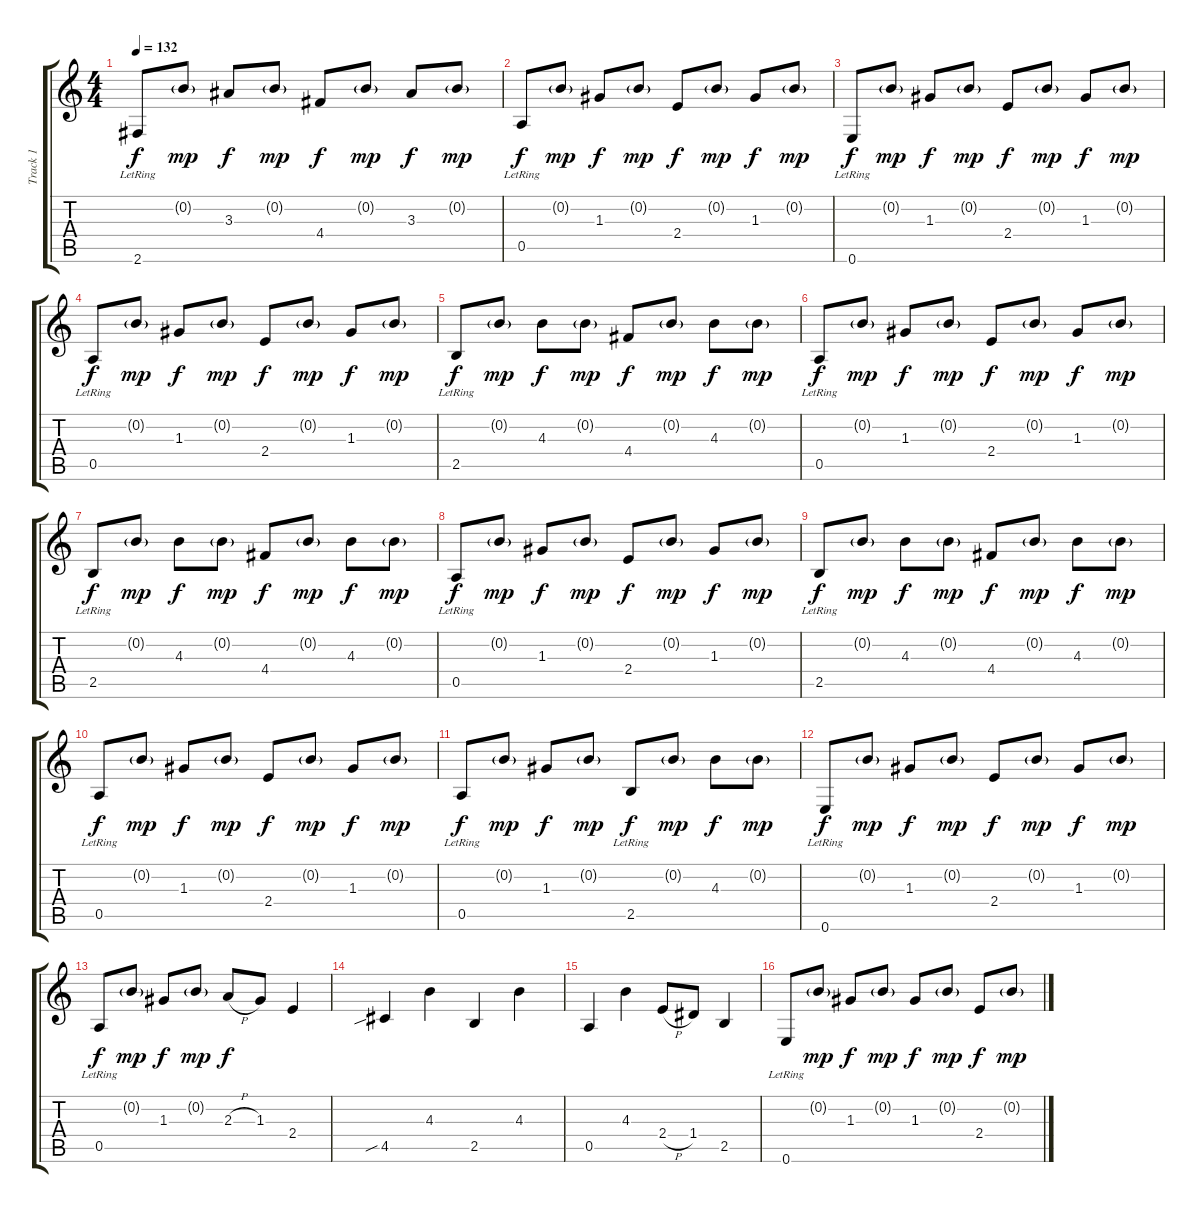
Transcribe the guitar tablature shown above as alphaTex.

\track ("Track 1" "Track 1") {instrument acousticguitarsteel}
\staff {score tabs}
\tuning (E4 B3 G3 D3 A2 E2) {hide}
\ts (4 4)
\tempo 132
\clef g2
\ks c
2.6{lr}.8{dy f} 0.2{g}.8{dy mp} 3.3.8{dy f} 0.2{g}.8{dy mp} 4.4.8{dy f} 0.2{g}.8{dy mp} 3.3.8{dy f} 0.2{g}.8{dy mp} |
0.5{lr}.8{dy f} 0.2{g}.8{dy mp} 1.3.8{dy f} 0.2{g}.8{dy mp} 2.4.8{dy f} 0.2{g}.8{dy mp} 1.3.8{dy f} 0.2{g}.8{dy mp} |
0.6{lr}.8{dy f} 0.2{g}.8{dy mp} 1.3.8{dy f} 0.2{g}.8{dy mp} 2.4.8{dy f} 0.2{g}.8{dy mp} 1.3.8{dy f} 0.2{g}.8{dy mp} |
0.5{lr}.8{dy f} 0.2{g}.8{dy mp} 1.3.8{dy f} 0.2{g}.8{dy mp} 2.4.8{dy f} 0.2{g}.8{dy mp} 1.3.8{dy f} 0.2{g}.8{dy mp} |
2.5{lr}.8{dy f} 0.2{g}.8{dy mp} 4.3.8{dy f} 0.2{g}.8{dy mp} 4.4.8{dy f} 0.2{g}.8{dy mp} 4.3.8{dy f} 0.2{g}.8{dy mp} |
0.5{lr}.8{dy f} 0.2{g}.8{dy mp} 1.3.8{dy f} 0.2{g}.8{dy mp} 2.4.8{dy f} 0.2{g}.8{dy mp} 1.3.8{dy f} 0.2{g}.8{dy mp} |
2.5{lr}.8{dy f} 0.2{g}.8{dy mp} 4.3.8{dy f} 0.2{g}.8{dy mp} 4.4.8{dy f} 0.2{g}.8{dy mp} 4.3.8{dy f} 0.2{g}.8{dy mp} |
0.5{lr}.8{dy f} 0.2{g}.8{dy mp} 1.3.8{dy f} 0.2{g}.8{dy mp} 2.4.8{dy f} 0.2{g}.8{dy mp} 1.3.8{dy f} 0.2{g}.8{dy mp} |
2.5{lr}.8{dy f} 0.2{g}.8{dy mp} 4.3.8{dy f} 0.2{g}.8{dy mp} 4.4.8{dy f} 0.2{g}.8{dy mp} 4.3.8{dy f} 0.2{g}.8{dy mp} |
0.5{lr}.8{dy f} 0.2{g}.8{dy mp} 1.3.8{dy f} 0.2{g}.8{dy mp} 2.4.8{dy f} 0.2{g}.8{dy mp} 1.3.8{dy f} 0.2{g}.8{dy mp} |
0.5{lr}.8{dy f} 0.2{g}.8{dy mp} 1.3.8{dy f} 0.2{g}.8{dy mp} 2.5{lr}.8{dy f} 0.2{g}.8{dy mp} 4.3.8{dy f} 0.2{g}.8{dy mp} |
0.6{lr}.8{dy f} 0.2{g}.8{dy mp} 1.3.8{dy f} 0.2{g}.8{dy mp} 2.4.8{dy f} 0.2{g}.8{dy mp} 1.3.8{dy f} 0.2{g}.8{dy mp} |
0.5{lr}.8{dy f} 0.2{g}.8{dy mp} 1.3.8{dy f} 0.2{g}.8{dy mp} 2.3{h}.8{dy f} 1.3.8 2.4.4 |
4.5{sib}.4 4.3.4 2.5.4 4.3.4 |
0.5.4 4.3.4 2.4{h}.8 1.4.8 2.5.4 |
0.6{lr}.8 0.2{g}.8{dy mp} 1.3.8{dy f} 0.2{g}.8{dy mp} 1.3.8{dy f} 0.2{g}.8{dy mp} 2.4.8{dy f} 0.2{g}.8{dy mp}
